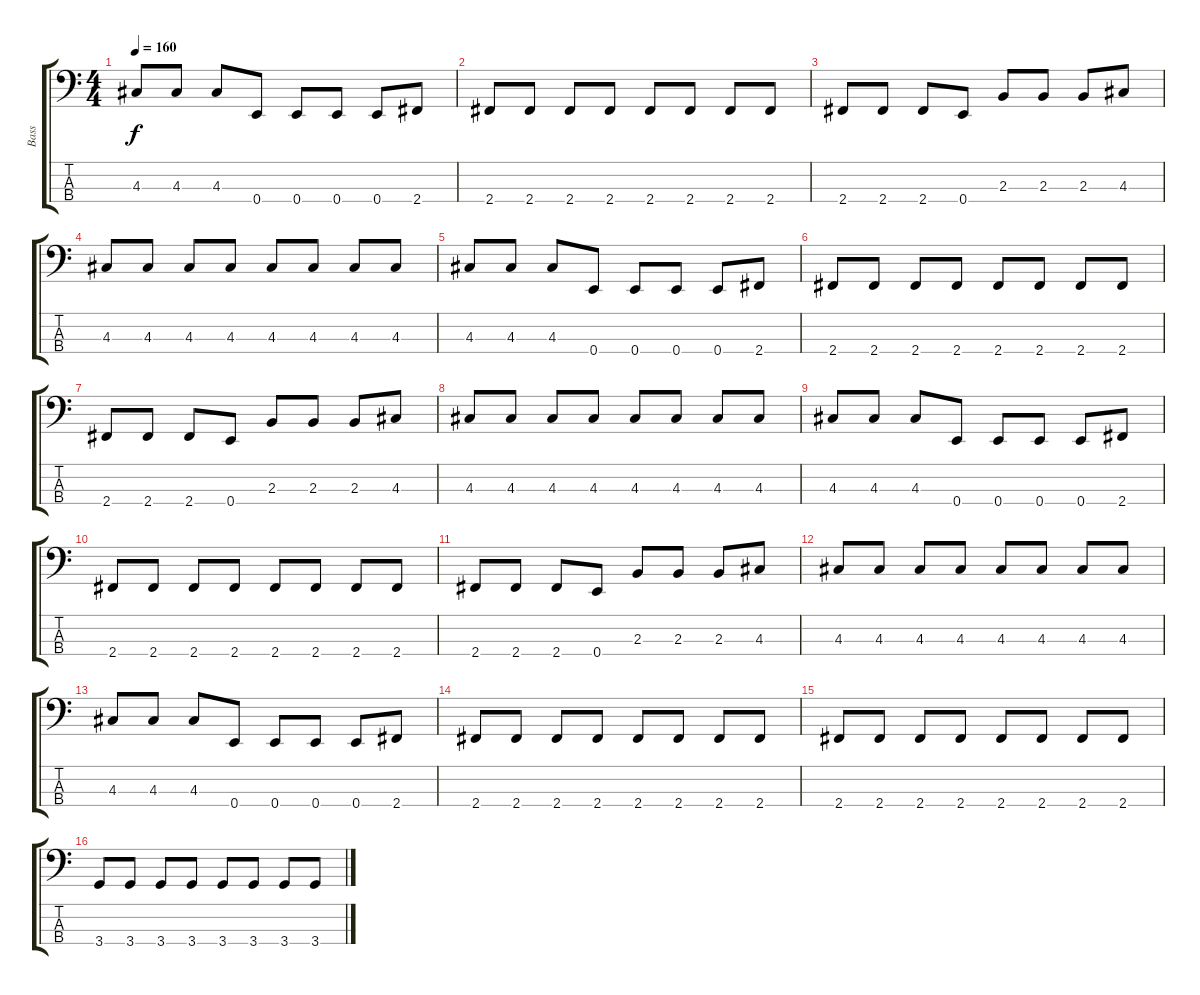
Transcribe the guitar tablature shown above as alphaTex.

\track ("Bass" "Bass") {instrument electricbasspick}
\staff {score tabs}
\tuning (G2 D2 A1 E1) {hide}
\ts (4 4)
\tempo 160
\clef f4
\ks c
4.3.8{dy f} 4.3.8 4.3.8 0.4.8 0.4.8 0.4.8 0.4.8 2.4.8 |
2.4.8 2.4.8 2.4.8 2.4.8 2.4.8 2.4.8 2.4.8 2.4.8 |
2.4.8 2.4.8 2.4.8 0.4.8 2.3.8 2.3.8 2.3.8 4.3.8 |
4.3.8 4.3.8 4.3.8 4.3.8 4.3.8 4.3.8 4.3.8 4.3.8 |
4.3.8 4.3.8 4.3.8 0.4.8 0.4.8 0.4.8 0.4.8 2.4.8 |
2.4.8 2.4.8 2.4.8 2.4.8 2.4.8 2.4.8 2.4.8 2.4.8 |
2.4.8 2.4.8 2.4.8 0.4.8 2.3.8 2.3.8 2.3.8 4.3.8 |
4.3.8 4.3.8 4.3.8 4.3.8 4.3.8 4.3.8 4.3.8 4.3.8 |
4.3.8 4.3.8 4.3.8 0.4.8 0.4.8 0.4.8 0.4.8 2.4.8 |
2.4.8 2.4.8 2.4.8 2.4.8 2.4.8 2.4.8 2.4.8 2.4.8 |
2.4.8 2.4.8 2.4.8 0.4.8 2.3.8 2.3.8 2.3.8 4.3.8 |
4.3.8 4.3.8 4.3.8 4.3.8 4.3.8 4.3.8 4.3.8 4.3.8 |
4.3.8 4.3.8 4.3.8 0.4.8 0.4.8 0.4.8 0.4.8 2.4.8 |
2.4.8 2.4.8 2.4.8 2.4.8 2.4.8 2.4.8 2.4.8 2.4.8 |
2.4.8 2.4.8 2.4.8 2.4.8 2.4.8 2.4.8 2.4.8 2.4.8 |
3.4.8 3.4.8 3.4.8 3.4.8 3.4.8 3.4.8 3.4.8 3.4.8
